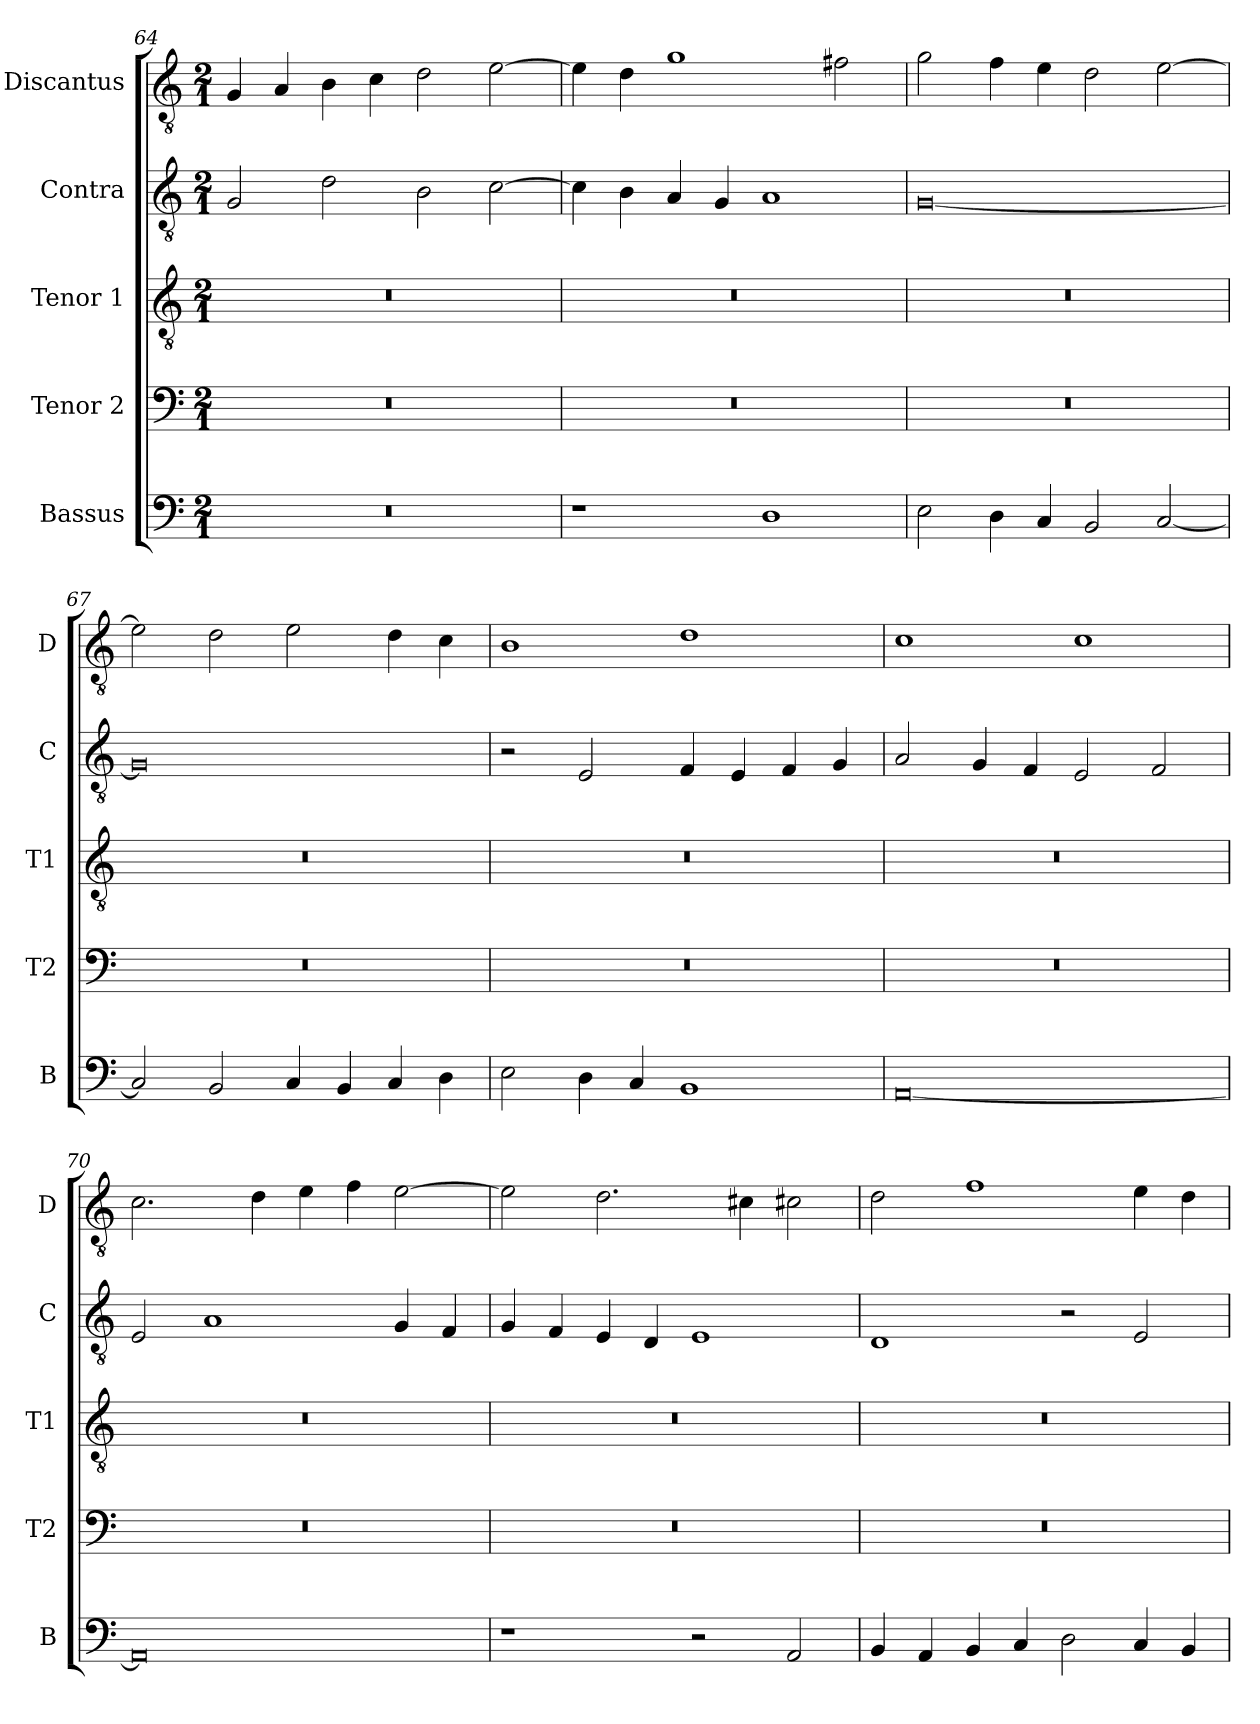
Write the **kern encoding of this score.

**kern	**kern	**kern	**kern	**kern
*part5	*part4	*part3	*part2	*part1
*staff5	*staff4	*staff3	*staff2	*staff1
*I"Bassus	*I"Tenor 2	*I"Tenor 1	*I"Contra	*I"Discantus
*I'B	*I'T2	*I'T1	*I'C	*I'D
*clefF4	*clefF4	*clefGv2	*clefGv2	*clefGv2
*k[]	*k[]	*k[]	*k[]	*k[]
*M2/1	*M2/1	*M2/1	*M2/1	*M2/1
=64	=64	=64	=64	=64
0r	0r	0r	2G	4G
.	.	.	.	4A
.	.	.	2d	4B
.	.	.	.	4c
.	.	.	2B	2d
.	.	.	[2c	[2e
=65	=65	=65	=65	=65
1r	0r	0r	4c]	4e]
.	.	.	4B	4d
.	.	.	4A	1g
.	.	.	4G	.
1D	.	.	1A	.
.	.	.	.	2f#X
=66	=66	=66	=66	=66
2E	0r	0r	[0G	2g
4D	.	.	.	4f
4C	.	.	.	4e
2BB	.	.	.	2d
[2C	.	.	.	[2e
=67	=67	=67	=67	=67
2C]	0r	0r	0G]	2e]
2BB	.	.	.	2d
4C	.	.	.	2e
4BB	.	.	.	.
4C	.	.	.	4d
4D	.	.	.	4c
=68	=68	=68	=68	=68
2E	0r	0r	2r	1B
4D	.	.	2E	.
4C	.	.	.	.
1BB	.	.	4F	1d
.	.	.	4E	.
.	.	.	4F	.
.	.	.	4G	.
=69	=69	=69	=69	=69
[0AA	0r	0r	2A	1c
.	.	.	4G	.
.	.	.	4F	.
.	.	.	2E	1c
.	.	.	2F	.
=70	=70	=70	=70	=70
0AA]	0r	0r	2E	2.c
.	.	.	1A	.
.	.	.	.	4d
.	.	.	.	4e
.	.	.	.	4f
.	.	.	4G	[2e
.	.	.	4F	.
=71	=71	=71	=71	=71
1r	0r	0r	4G	2e]
.	.	.	4F	.
.	.	.	4E	2.d
.	.	.	4D	.
2r	.	.	1E	.
.	.	.	.	4c#X
2AA	.	.	.	2c#X
=72	=72	=72	=72	=72
4BB	0r	0r	1D	2d
4AA	.	.	.	.
4BB	.	.	.	1f
4C	.	.	.	.
2D	.	.	2r	.
4C	.	.	2E	4e
4BB	.	.	.	4d
=	=	=	=	=
*-	*-	*-	*-	*-
